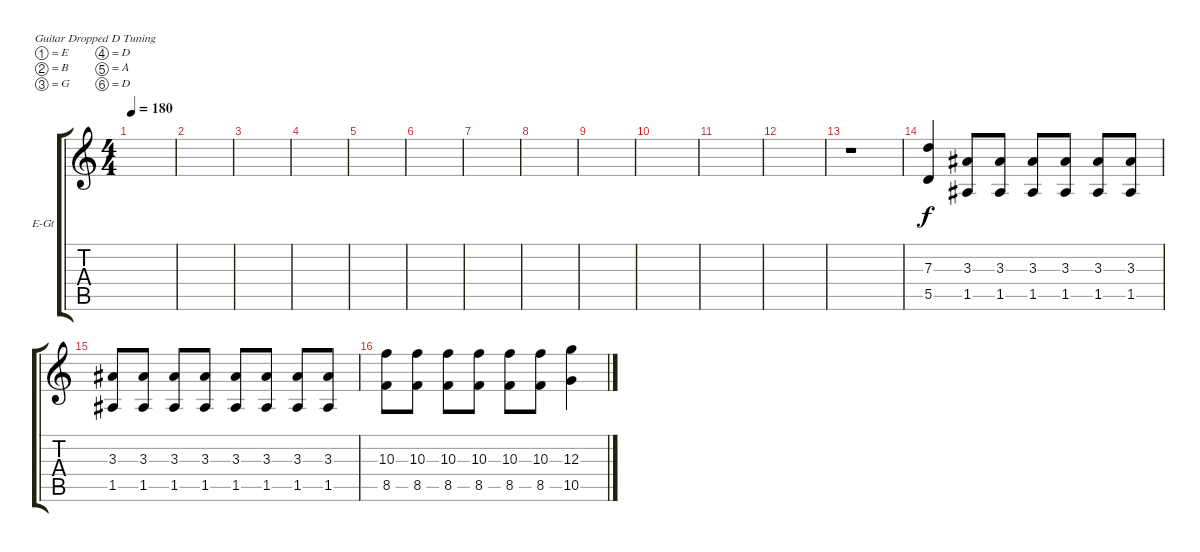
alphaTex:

\bracketExtendMode groupsimilarinstruments
\firstSystemTrackNameOrientation horizontal
\otherSystemsTrackNameOrientation horizontal
\track ("Electric Guitar" "E-Gt") {instrument distortionguitar}
\staff {score tabs}
\tuning (E4 B3 G3 D3 A2 D2)
\ts (4 4)
\tempo 180
\clef g2
\ks c
|
|
|
|
|
|
|
|
|
|
|
|
r.1 |
(5.5 7.3).4 (1.5 3.3).8 (1.5 3.3).8 (1.5 3.3).8 (1.5 3.3).8 (1.5 3.3).8 (1.5 3.3).8 |
(1.5 3.3).8 (1.5 3.3).8 (1.5 3.3).8 (1.5 3.3).8 (1.5 3.3).8 (1.5 3.3).8 (1.5 3.3).8 (1.5 3.3).8 |
(8.5 10.3).8 (8.5 10.3).8 (8.5 10.3).8 (8.5 10.3).8 (8.5 10.3).8 (8.5 10.3).8 (10.5 12.3).4
